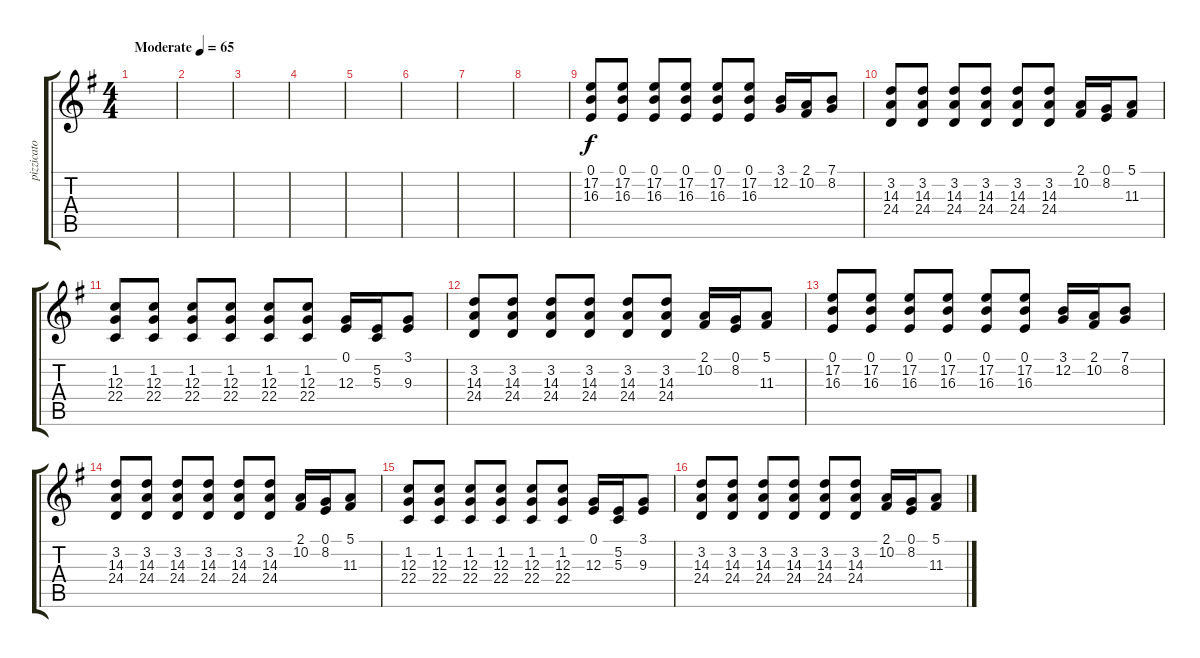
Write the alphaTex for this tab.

\track ("pizzicato" "pizzicato") {instrument pizzicatostrings}
\staff {score tabs}
\tuning (E4 B3 G3 D3 A2 E2) {hide}
\ts (4 4)
\tempo (65 "Moderate")
\clef g2
\ks eminor
|
|
|
|
|
|
|
|
(0.1 17.2 16.3).8 (0.1 17.2 16.3).8 (0.1 17.2 16.3).8 (0.1 17.2 16.3).8 (0.1 17.2 16.3).8 (0.1 17.2 16.3).8 (3.1 12.2).16 (2.1 10.2).16 (7.1 8.2).8 |
(3.2 14.3 24.4).8 (3.2 14.3 24.4).8 (3.2 14.3 24.4).8 (3.2 14.3 24.4).8 (3.2 14.3 24.4).8 (3.2 14.3 24.4).8 (2.1 10.2).16 (0.1 8.2).16 (5.1 11.3).8 |
(1.2 12.3 22.4).8 (1.2 12.3 22.4).8 (1.2 12.3 22.4).8 (1.2 12.3 22.4).8 (1.2 12.3 22.4).8 (1.2 12.3 22.4).8 (0.1 12.3).16 (5.2 5.3).16 (3.1 9.3).8 |
(3.2 14.3 24.4).8 (3.2 14.3 24.4).8 (3.2 14.3 24.4).8 (3.2 14.3 24.4).8 (3.2 14.3 24.4).8 (3.2 14.3 24.4).8 (2.1 10.2).16 (0.1 8.2).16 (5.1 11.3).8 |
(0.1 17.2 16.3).8 (0.1 17.2 16.3).8 (0.1 17.2 16.3).8 (0.1 17.2 16.3).8 (0.1 17.2 16.3).8 (0.1 17.2 16.3).8 (3.1 12.2).16 (2.1 10.2).16 (7.1 8.2).8 |
(3.2 14.3 24.4).8 (3.2 14.3 24.4).8 (3.2 14.3 24.4).8 (3.2 14.3 24.4).8 (3.2 14.3 24.4).8 (3.2 14.3 24.4).8 (2.1 10.2).16 (0.1 8.2).16 (5.1 11.3).8 |
(1.2 12.3 22.4).8 (1.2 12.3 22.4).8 (1.2 12.3 22.4).8 (1.2 12.3 22.4).8 (1.2 12.3 22.4).8 (1.2 12.3 22.4).8 (0.1 12.3).16 (5.2 5.3).16 (3.1 9.3).8 |
(3.2 14.3 24.4).8 (3.2 14.3 24.4).8 (3.2 14.3 24.4).8 (3.2 14.3 24.4).8 (3.2 14.3 24.4).8 (3.2 14.3 24.4).8 (2.1 10.2).16 (0.1 8.2).16 (5.1 11.3).8
